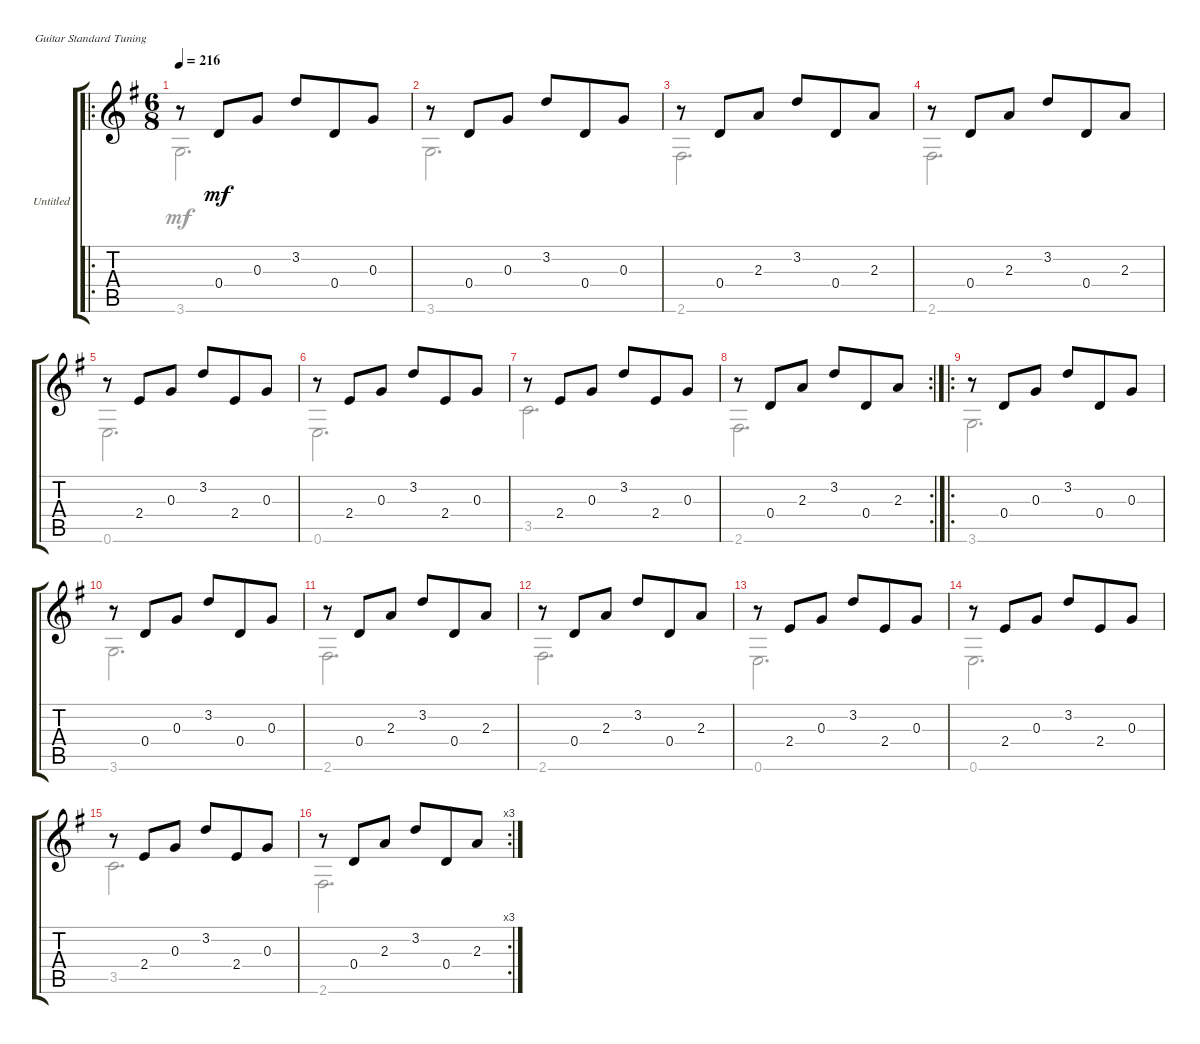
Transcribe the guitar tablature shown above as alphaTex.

\bracketExtendMode groupsimilarinstruments
\firstSystemTrackNameOrientation horizontal
\otherSystemsTrackNameOrientation horizontal
\track ("Untitled" "Untitled") {instrument acousticguitarnylon}
\staff {score tabs}
\tuning (E4 B3 G3 D3 A2 E2)
\voice
\ro
\ts (6 8)
\section ("" "")
\tempo 216
\clef g2
\ks g
r.8{dy mf instrument acousticguitarnylon} 0.4.8 0.3.8 3.2.8 0.4.8 0.3.8 |
r.8 0.4.8 0.3.8 3.2.8 0.4.8 0.3.8 |
r.8 0.4.8 2.3.8 3.2.8 0.4.8 2.3.8 |
r.8 0.4.8 2.3.8 3.2.8 0.4.8 2.3.8 |
r.8 2.4.8 0.3.8 3.2.8 2.4.8 0.3.8 |
r.8 2.4.8 0.3.8 3.2.8 2.4.8 0.3.8 |
r.8 2.4.8 0.3.8 3.2.8 2.4.8 0.3.8 |
\rc 2
r.8 0.4.8 2.3.8 3.2.8 0.4.8 2.3.8 |
\ro
\section ("" "")
r.8 0.4.8 0.3.8 3.2.8 0.4.8 0.3.8 |
r.8 0.4.8 0.3.8 3.2.8 0.4.8 0.3.8 |
r.8 0.4.8 2.3.8 3.2.8 0.4.8 2.3.8 |
r.8 0.4.8 2.3.8 3.2.8 0.4.8 2.3.8 |
r.8 2.4.8 0.3.8 3.2.8 2.4.8 0.3.8 |
r.8 2.4.8 0.3.8 3.2.8 2.4.8 0.3.8 |
r.8 2.4.8 0.3.8 3.2.8 2.4.8 0.3.8 |
\rc 3
r.8 0.4.8 2.3.8 3.2.8 0.4.8 2.3.8
\voice
\clef g2
\ottava regular
\simile none
\ks g
3.6.2{d dy mf} |
3.6.2{d} |
2.6.2{d} |
2.6.2{d} |
0.6.2{d} |
0.6.2{d} |
3.5.2{d} |
2.6.2{d} |
3.6.2{d} |
3.6.2{d} |
2.6.2{d} |
2.6.2{d} |
0.6.2{d} |
0.6.2{d} |
3.5.2{d} |
2.6.2{d}
